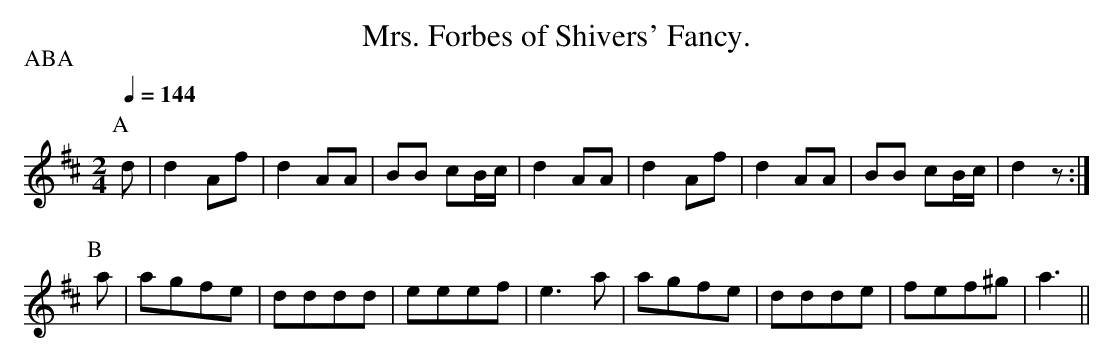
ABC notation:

X:1
T:Mrs. Forbes of Shivers' Fancy.
M:2/4
L:1/8
Q:1/4=144
P:ABA
K:D
P:A
d|d2Af|d2AA|BB cB/c/|d2AA|d2Af|d2AA|BB cB/c/|d2z:|
P:B
a|agfe|dddd|eeef   |e3 a|agfe|ddde|fef^g  |a3 ||
